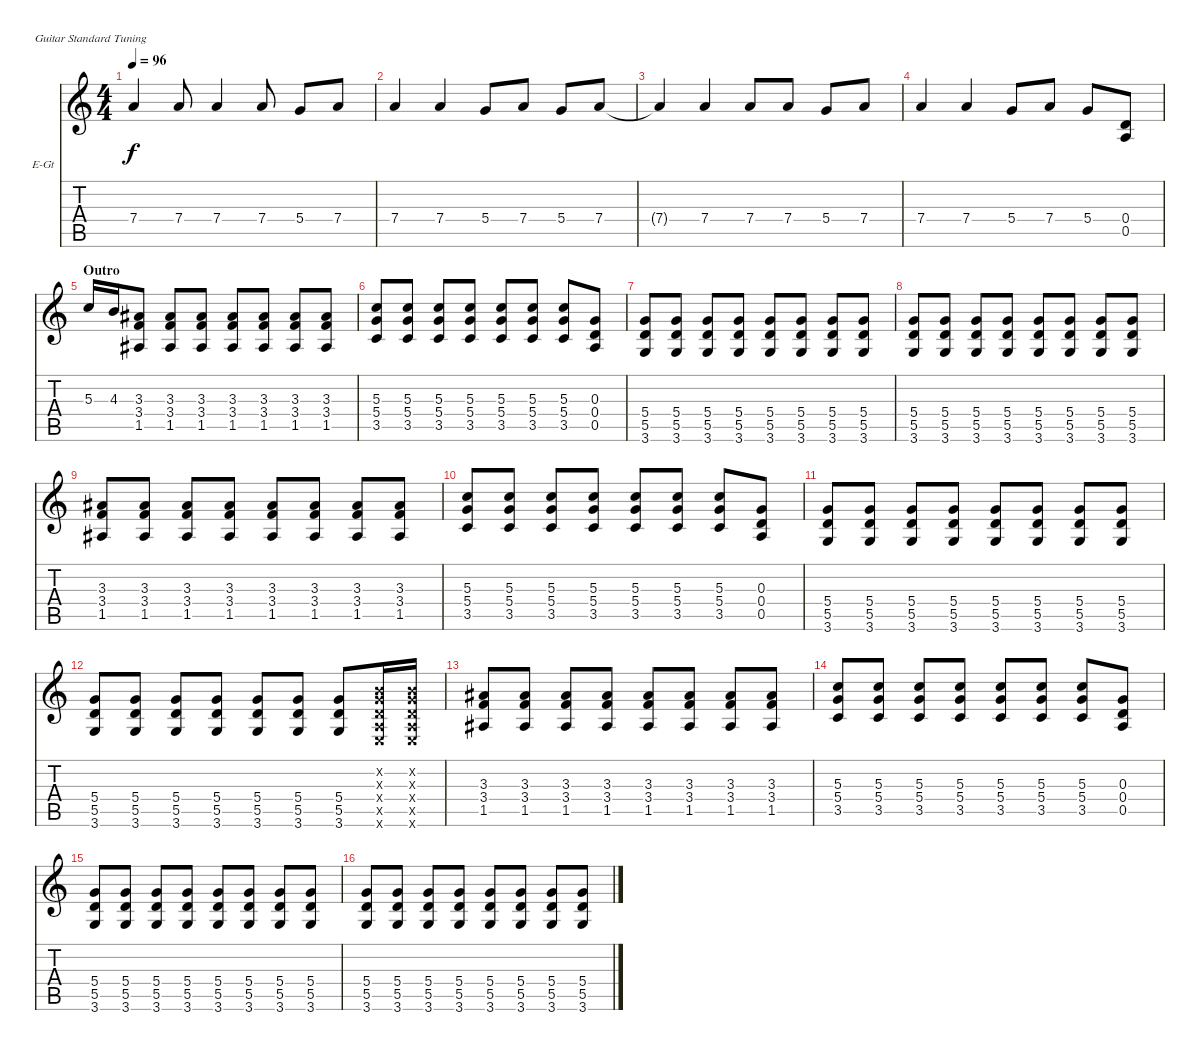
\defaultSystemsLayout 4
\bracketExtendMode nobrackets
\firstSystemTrackNameOrientation horizontal
\otherSystemsTrackNameOrientation horizontal
\track ("Stone Gossard (Drive)" "E-Gt") {instrument overdrivenguitar}
\staff {score tabs}
\tuning (E4 B3 G3 D3 A2 E2)
\ts (4 4)
\tempo 96
\clef g2
\ks c
7.4{t}.4{dy f} 7.4.8 7.4.4 7.4.8 5.4.8 7.4.8 |
7.4.4 7.4.4 5.4.8 7.4.8 5.4.8 7.4.8 |
7.4{t}.4 7.4.4 7.4.8 7.4.8 5.4.8 7.4.8 |
7.4.4 7.4.4 5.4.8 7.4.8 5.4.8 (0.4 0.5).8 |
\section ("" "Outro")
5.3.16 4.3.16 (3.3 3.4 1.5).8 (3.3 3.4 1.5).8 (3.3 3.4 1.5).8 (3.3 3.4 1.5).8 (3.3 3.4 1.5).8 (3.3 3.4 1.5).8 (3.3 3.4 1.5).8 |
(5.3 5.4 3.5).8 (5.3 5.4 3.5).8 (5.3 5.4 3.5).8 (5.3 5.4 3.5).8 (5.3 5.4 3.5).8 (5.3 5.4 3.5).8 (5.3 5.4 3.5).8 (0.3 0.4 0.5).8 |
(5.4 5.5 3.6).8 (5.4 5.5 3.6).8 (5.4 5.5 3.6).8 (5.4 5.5 3.6).8 (5.4 5.5 3.6).8 (5.4 5.5 3.6).8 (5.4 5.5 3.6).8 (5.4 5.5 3.6).8 |
(5.4 5.5 3.6).8 (5.4 5.5 3.6).8 (5.4 5.5 3.6).8 (5.4 5.5 3.6).8 (5.4 5.5 3.6).8 (5.4 5.5 3.6).8 (5.4 5.5 3.6).8 (5.4 5.5 3.6).8 |
(3.3 3.4 1.5).8 (3.3 3.4 1.5).8 (3.3 3.4 1.5).8 (3.3 3.4 1.5).8 (3.3 3.4 1.5).8 (3.3 3.4 1.5).8 (3.3 3.4 1.5).8 (3.3 3.4 1.5).8 |
(5.3 5.4 3.5).8 (5.3 5.4 3.5).8 (5.3 5.4 3.5).8 (5.3 5.4 3.5).8 (5.3 5.4 3.5).8 (5.3 5.4 3.5).8 (5.3 5.4 3.5).8 (0.3 0.4 0.5).8 |
(5.4 5.5 3.6).8 (5.4 5.5 3.6).8 (5.4 5.5 3.6).8 (5.4 5.5 3.6).8 (5.4 5.5 3.6).8 (5.4 5.5 3.6).8 (5.4 5.5 3.6).8 (5.4 5.5 3.6).8 |
(5.4 5.5 3.6).8 (5.4 5.5 3.6).8 (5.4 5.5 3.6).8 (5.4 5.5 3.6).8 (5.4 5.5 3.6).8 (5.4 5.5 3.6).8 (5.4 5.5 3.6).8 (0.2{x} 0.3{x} 0.4{x} 0.5{x} 0.6{x}).16 (0.2{x} 0.3{x} 0.4{x} 0.5{x} 0.6{x}).16 |
(3.3 3.4 1.5).8 (3.3 3.4 1.5).8 (3.3 3.4 1.5).8 (3.3 3.4 1.5).8 (3.3 3.4 1.5).8 (3.3 3.4 1.5).8 (3.3 3.4 1.5).8 (3.3 3.4 1.5).8 |
(5.3 5.4 3.5).8 (5.3 5.4 3.5).8 (5.3 5.4 3.5).8 (5.3 5.4 3.5).8 (5.3 5.4 3.5).8 (5.3 5.4 3.5).8 (5.3 5.4 3.5).8 (0.3 0.4 0.5).8 |
(5.4 5.5 3.6).8 (5.4 5.5 3.6).8 (5.4 5.5 3.6).8 (5.4 5.5 3.6).8 (5.4 5.5 3.6).8 (5.4 5.5 3.6).8 (5.4 5.5 3.6).8 (5.4 5.5 3.6).8 |
(5.4 5.5 3.6).8 (5.4 5.5 3.6).8 (5.4 5.5 3.6).8 (5.4 5.5 3.6).8 (5.4 5.5 3.6).8 (5.4 5.5 3.6).8 (5.4 5.5 3.6).8 (5.4 5.5 3.6).8
